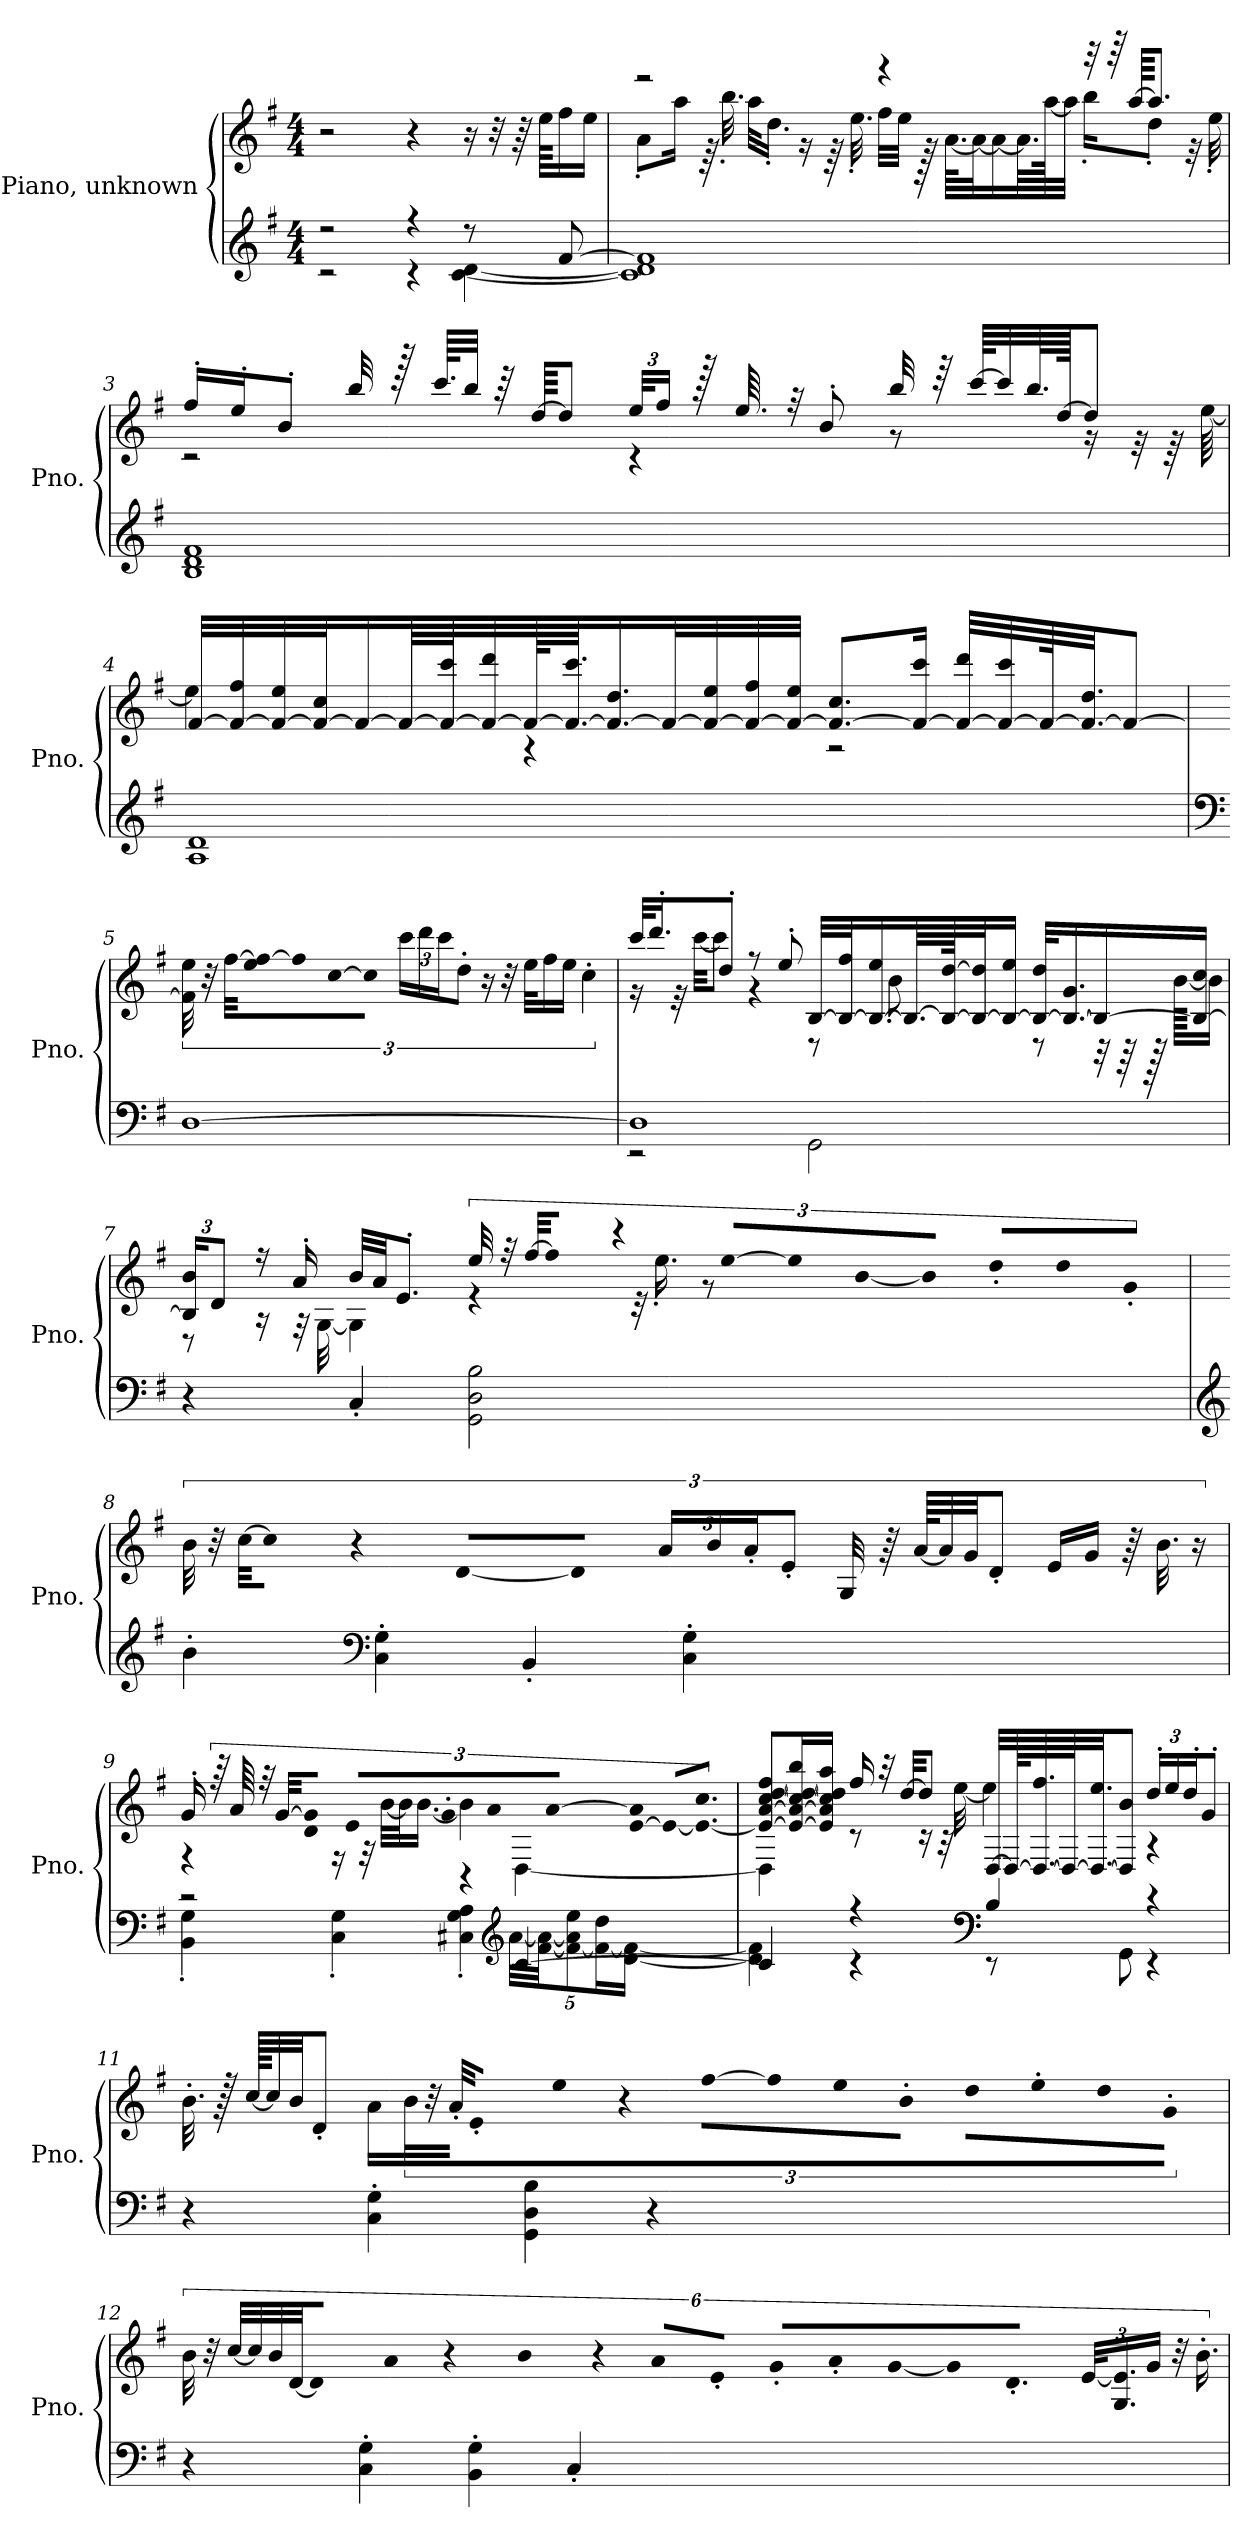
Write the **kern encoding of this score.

**kern	**kern
*part1	*part1
*staff2	*staff1
*I"Piano, unknown	*
*I'Pno.	*
*clefG2	*clefG2
*k[f#]	*k[f#]
*M4/4	*M4/4
*MM150	*MM150
=1	=1
*^	*
2r	2r	2r
4r	4r	4r
8r	[4c\ [4d\	16r
.	.	32r
.	.	64r
.	.	64ee\KKLL
[8f#/	.	16ff#\
.	.	16ee\JJ
=2	=2	=2
*	*	*^
1f#]	1c] 1d]	2r	8a'\L
.	.	.	16aa\Jk
.	.	.	64r
.	.	.	32.bb'\
.	.	.	32aa\KLL
.	.	.	16.dd'\JJ
.	.	.	16r
.	.	.	64r
.	.	.	32.ee'\
.	.	4r	32ff#\LLL
.	.	.	32ee\JJJ
.	.	.	128r
.	.	.	[64.a\KLLL
.	.	.	32a\J_
.	.	.	16a\_
.	.	.	64.a\LL]
.	.	.	[128aa\JK
.	.	.	32aa\JJJ]
.	.	32r	16bb'\KL
.	.	64r	.
.	.	[64aa/KKKL	.
.	.	8.aa/J]	8dd'\J
.	.	.	32r
.	.	.	32ee'\
*v	*v	*	*
!!LO:LB:g=z	!!
=3	=3	=3
1B 1d 1f#	16ff#'/LL	2r
.	16ee'/J	.
.	8b'/J	.
.	32bb/	.
.	128r	.
.	64.ccc/KLLL	.
.	32bb/JJJ	.
.	64r	.
.	[64dd/KKKL	.
.	8dd/J]	.
*	*Xbrackettup	*
.	48ee/KLL	4r
.	24ff#/JJ	.
.	128r	.
.	64.ee/	.
.	32r	.
.	8b'/	.
.	32bb/	8r
.	64r	.
.	[64ccc/KLLL	.
.	32ccc/]	.
.	64.bb/L	.
.	[128dd/JJJK	.
.	8dd/J]	16r
.	.	32r
.	.	64r
.	.	[64ee\
!!LO:LB:g=z	!!
=4	=4	=4
1A 1d	[32f#/LLL	4ee\]
.	32f#/_ 32ff#/	.
.	32f#/_ 32ee/	.
.	32f#/_ 32cc/J	.
.	16f#/_	.
.	64f#/LL_	.
.	64f#/_ 64ccc/J	.
.	32f#/_ 32ddd/	.
.	128f#/KL_	4r
.	64.f#/_ 64.ccc/JJ	.
.	16.f#/_ 16.dd/	.
.	32f#/L_	.
.	32f#/_ 32ee/	.
.	32f#/_ 32ff#/	.
.	32f#/_ 32ee/JJJ	.
.	8.f#/_ 8.cc/L	2r
.	16f#/_ 16ccc/Jk	.
.	32f#/_ 32ddd/LLL	.
.	32f#/_ 32ccc/	.
.	64f#/K_	.
.	32.f#/_ 32.dd/JJ	.
.	8f#/J_	.
*	*v	*v
!!LO:LB:g=z
=5	=5
*clefF4	*
*	*brackettup
[1D	48f#\] 48ee\
.	48r
.	[48ff#\LLL
.	32ee\ 32ff#\_
.	64ff#\L]
.	[64cc\JJJ
.	8cc\J]
*	*Xbrackettup
.	24ccc\LL
.	24ddd\
.	24ccc\J
.	8dd'\J
.	16r
.	32r
.	32ee\KLL
.	16ff#\
.	16ee\JJ
.	4cc'\
!!LO:LB:g=z
=6	=6
*^	*^
1D]	2r	32ccc/KLL	16r
.	.	16.ddd'/J	.
.	.	.	32r
.	.	.	[32ccc\KKL
.	.	8dd'/J	8ccc\J]
.	.	8r	4r
.	.	8ee'/	.
.	2GG\	[32B/LLL	8r
.	.	32B/_ 32ff#/J	.
.	.	16B/_ 16ee/	.
.	.	64.B/LL_	8b'\
.	.	128B/_ [128dd/JK	.
.	.	32B/_ 32dd/]J	.
.	.	16B/_ 16ee/JJ	.
.	.	32B/_ 32dd/KLL	8r
.	.	16.B/_ 16.g/	.
.	.	16B/_	32r
.	.	.	64r
.	.	.	128r
.	.	.	[128b\KKKLL
.	.	16B/_ 16cc/JJ	16b\JJ]
*v	*v	*	*
!!LO:LB:g=z	!!
=7	=7	=7
4r	24B/] 24b/KL	8r
.	12d/J	.
.	16r	16r
.	16a'/	32r
.	.	[32G\
4C'/	32b/LLL	4G\]
.	32a/JJ	.
.	8.e'/J	.
*	*brackettup	*
2GG\ 2D\ 2B\	48ee/	4r
.	48r	.
.	[48ff#/LLL	.
.	64ff#/JJJk]	.
.	128r	.
.	[128ee/KLLLL	.
.	64ee/]	.
.	[64b/JJJ	.
.	8b/J]	.
.	16dd'/LL	32r
.	.	16.ee'\
.	16dd/J	.
.	8g'/J	8r
*	*v	*v
!!LO:PB:g=z
=8	=8
*clefG2	*
4b'\	48b\
.	48r
.	[48cc\LLL
.	32cc\JJJ]
.	64r
.	[64d/KKKL
.	8d/J]
*clefF4	*
*	*Xbrackettup
4C\' 4G\'	24a/LL
.	24b/
.	24a'/J
.	8e'/J
4BB'/	32G/
.	64r
.	[64a/KLLL
.	32a/]
.	32g/JJ
.	8d'/J
4C\' 4G\'	16e/LL
.	16g/JJ
.	64r
.	32.b\
.	16r
!!LO:LB:g=z
=9	=9
*^	*^
2r	4BB\' 4G\'	16g'/	4r
*	*	*brackettup	*
.	.	96r	.
.	.	96a/	.
.	.	48r	.
.	.	[48g/KKL	.
.	.	8d/ 8g/]J	.
.	4C\' 4G\'	16e/LL	16r
.	.	16g'/	32r
.	.	.	[32b\LLL
.	.	16a/	32b\J]
.	.	.	[16.b\JJ
.	.	[16a/JJ	.
4r	4C#X\' 4G\' 4A\'	[4e/ 4a/]	4b\]
*clefG2	*	*	*
*	*Xbrackettup	*	*
[4c/	[40a\LLL	16e/KL_	[4D\
.	[40f#\ 40a\_JJ	.	.
.	10f#\_ 10a\] 10ee\	.	.
.	.	8.e/_ 8.cc/J	.
.	20f#\_ 20dd\L	.	.
.	[20d\ 20f#\_JJ	.	.
!!LO:LB:g=z	!!
=10	=10	=10	=10
4c/]	4d\] 4f#\]	8e/_ [8a/ [8cc/ [8dd/ 8ff#/L	4D\]
.	.	16e/_ 16a/_ 16cc/_ 16dd/_ 16bb/L	.
.	.	16e/] 16a/] 16cc/] 16dd/] 16aa/JJ	.
4r	4r	16ff#/	8r
.	.	32r	.
.	.	[32dd/KKL	.
.	.	8dd/J]	16r
.	.	.	32r
.	.	.	[32ee\
*clefF4	*	*	*
4B/	8r	[32D/LLL	4ee\]
.	.	128D/KL_	.
.	.	64.D/_ 64.ff#/	.
.	.	64D/J_	.
.	.	32.D/_ 32.ee/JJ	.
.	8GG\	8D/] 8b/J	.
*	*	*Xbrackettup	*
4r	4r	24dd'/LL	4r
.	.	24ee/	.
.	.	24dd'/J	.
.	.	8g'/J	.
*v	*v	*	*
*	*v	*v
!!LO:LB:g=z
=11	=11
4r	32.b'\
.	128r
.	[128cc/KKLLL
.	32cc/]
.	32b/JJ
.	8d'/J
4C\' 4G\'	16a/LL
*	*brackettup
.	48b/JJk
.	48r
.	48a'/KKL
.	8e'/J
4GG\ 4D\ 4B\	32ee\
.	64r
.	[64ff#\KLLL
.	32ff#\]
.	32ee\JJ
.	8b'\J
4r	32dd\KLL
.	16ee'\
.	32dd\JK
.	8g'\J
=12	=12
4r	48b\
.	48r
.	[48cc/LLL
*	*Xbrackettup
.	48cc/]
.	48b/
.	[48d/JJ
.	8d/J]
4C\' 4G\'	32a/
.	64r
.	64b\
.	32r
.	32a/KKL
.	8e'/J
4BB\' 4G\'	16g'/LL
.	32a'/L
.	[32g/
.	32g/J]
.	16.d'/JJ
4C'/	[48e/KLL
.	24.G/ 24.e/]
.	24g/JJ
.	32r
.	16.b'\
=	=
*-	*-
